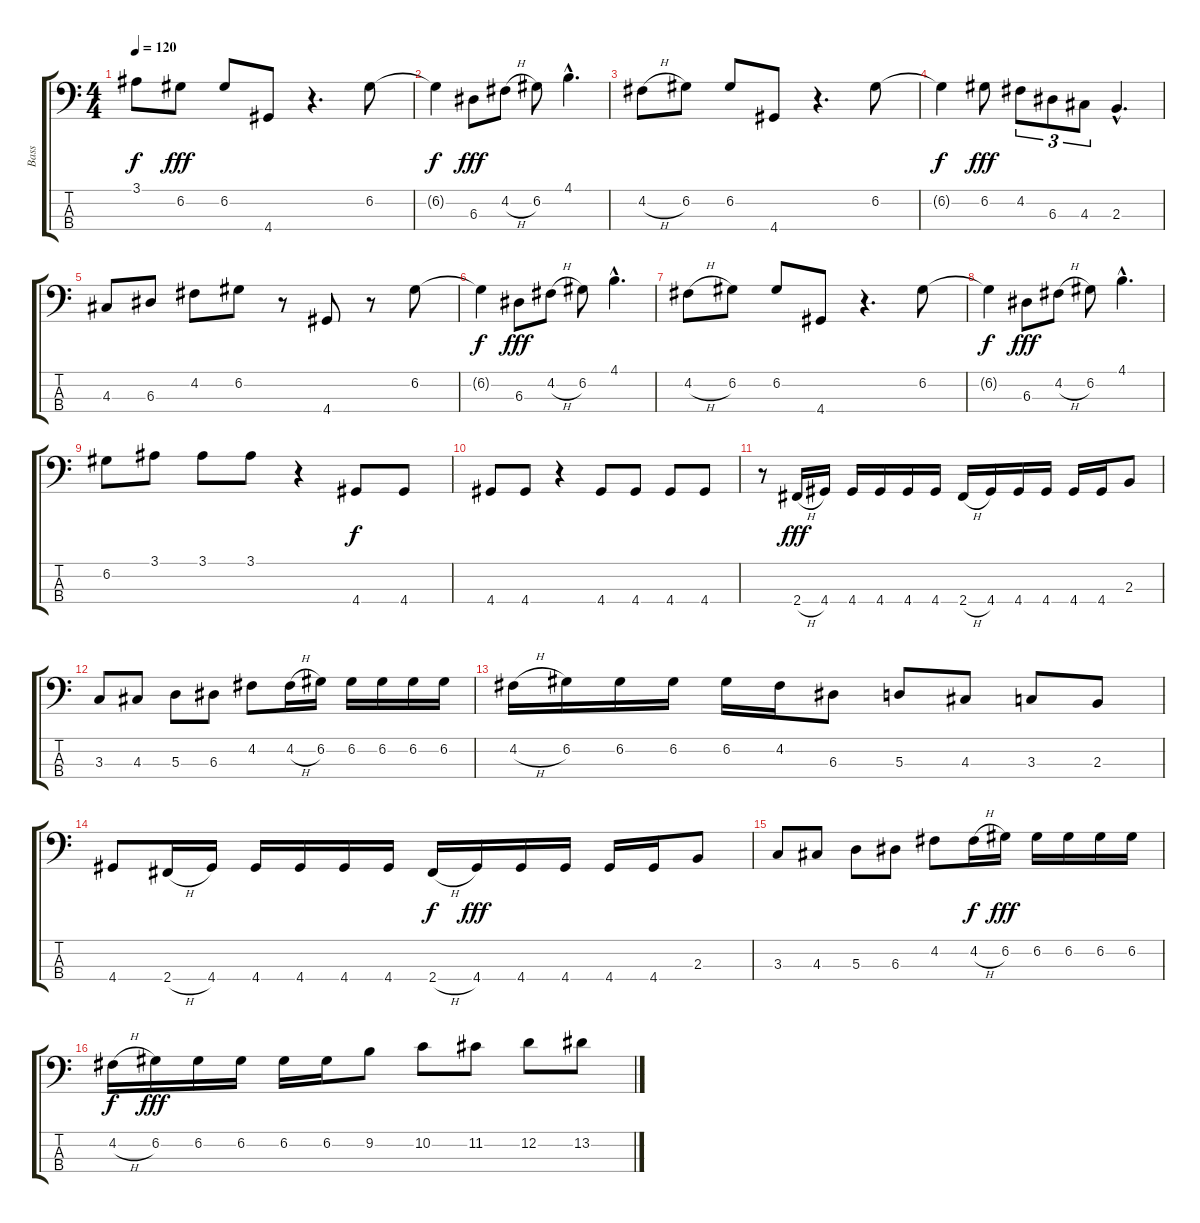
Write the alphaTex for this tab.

\track ("Bass" "Bass") {instrument fretlessbass}
\staff {score tabs}
\tuning (G2 D2 A1 E1) {hide}
\ts (4 4)
\tempo 120
\clef f4
\ks c
3.1{t}.8{dy f} 6.2.8{dy fff} 6.2.8 4.4.8 r.4{d} 6.2.8 |
6.2{t}.4{dy f} 6.3.8{dy fff} 4.2{h}.8 6.2.8 4.1{hac}.4{d} |
4.2{h}.8 6.2.8 6.2.8 4.4.8 r.4{d} 6.2.8 |
6.2{t}.4{dy f} 6.2.8{dy fff} 4.2.8{tu (3 2)} 6.3.8{tu (3 2)} 4.3.8{tu (3 2)} 2.3{hac}.4{d} |
4.3.8 6.3.8 4.2.8 6.2.8 r.8 4.4.8 r.8 6.2.8 |
6.2{t}.4{dy f} 6.3.8{dy fff} 4.2{h}.8 6.2.8 4.1{hac}.4{d} |
4.2{h}.8 6.2.8 6.2.8 4.4.8 r.4{d} 6.2.8 |
6.2{t}.4{dy f} 6.3.8{dy fff} 4.2{h}.8 6.2.8 4.1{hac}.4{d} |
6.2.8 3.1.8 3.1.8 3.1.8 r.4 4.4.8{dy f} 4.4.8 |
4.4.8 4.4.8 r.4 4.4.8 4.4.8 4.4.8 4.4.8 |
r.8 2.4{h}.16{dy fff} 4.4.16 4.4.16 4.4.16 4.4.16 4.4.16 2.4{h}.16 4.4.16 4.4.16 4.4.16 4.4.16 4.4.16 2.3.8 |
3.3.8 4.3.8 5.3.8 6.3.8 4.2.8 4.2{h}.16 6.2.16 6.2.16 6.2.16 6.2.16 6.2.16 |
4.2{h}.16 6.2.16 6.2.16 6.2.16 6.2.16 4.2.16 6.3.8 5.3.8 4.3.8 3.3.8 2.3.8 |
4.4.8 2.4{h}.16 4.4.16 4.4.16 4.4.16 4.4.16 4.4.16 2.4{h}.16{dy f} 4.4.16{dy fff} 4.4.16 4.4.16 4.4.16 4.4.16 2.3.8 |
3.3.8 4.3.8 5.3.8 6.3.8 4.2.8 4.2{h}.16{dy f} 6.2.16{dy fff} 6.2.16 6.2.16 6.2.16 6.2.16 |
4.2{h}.16{dy f} 6.2.16{dy fff} 6.2.16 6.2.16 6.2.16 6.2.16 9.2.8 10.2.8 11.2.8 12.2.8 13.2.8
